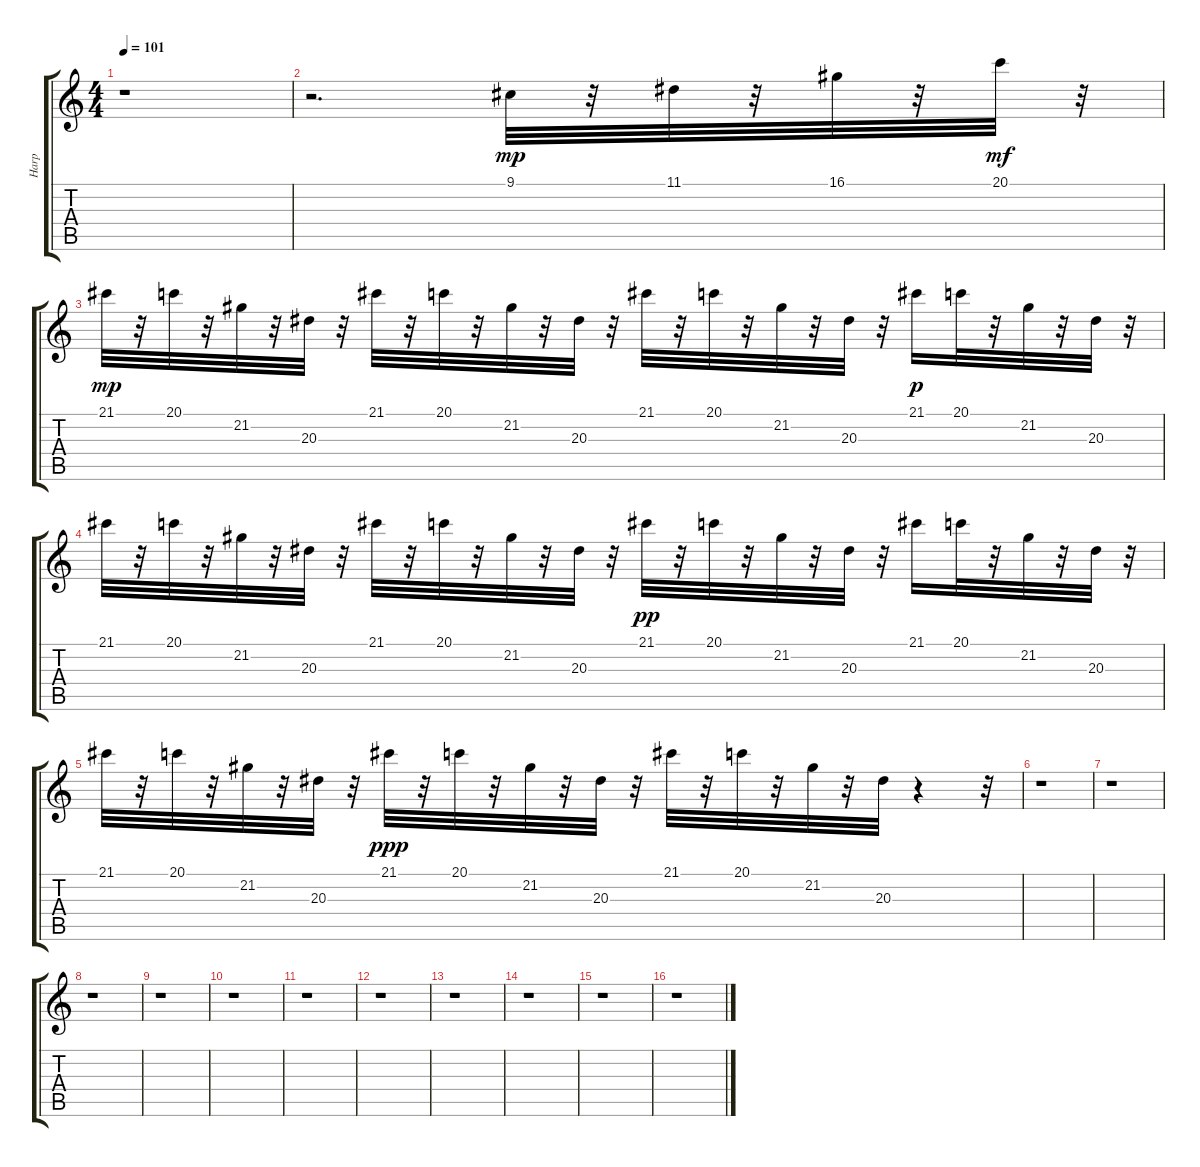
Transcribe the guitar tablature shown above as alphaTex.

\track ("Harp" "Harp") {instrument orchestralharp}
\staff {score tabs}
\tuning (E4 B3 G3 D3 A2 E2) {hide}
\ts (4 4)
\tempo 101
\clef g2
\ks c
r.1{dy mp} |
r.2{d} 9.1.32 r.32 11.1.32 r.32 16.1.32 r.32 20.1.32{dy mf} r.32 |
21.1.32{dy mp} r.32 20.1.32 r.32 21.2.32 r.32 20.3.32 r.32 21.1.32 r.32 20.1.32 r.32 21.2.32 r.32 20.3.32 r.32 21.1.32 r.32 20.1.32 r.32 21.2.32 r.32 20.3.32 r.32 21.1.16{dy p} 20.1.32 r.32 21.2.32 r.32 20.3.32 r.32 |
21.1.32 r.32 20.1.32 r.32 21.2.32 r.32 20.3.32 r.32 21.1.32 r.32 20.1.32 r.32 21.2.32 r.32 20.3.32 r.32 21.1.32{dy pp} r.32 20.1.32 r.32 21.2.32 r.32 20.3.32 r.32 21.1.16 20.1.32 r.32 21.2.32 r.32 20.3.32 r.32 |
21.1.32 r.32 20.1.32 r.32 21.2.32 r.32 20.3.32 r.32 21.1.32{dy ppp} r.32 20.1.32 r.32 21.2.32 r.32 20.3.32 r.32 21.1.32 r.32 20.1.32 r.32 21.2.32 r.32 20.3.32 r.4 r.32 |
r.1 |
r.1 |
r.1 |
r.1 |
r.1 |
r.1 |
r.1 |
r.1 |
r.1 |
r.1 |
r.1
